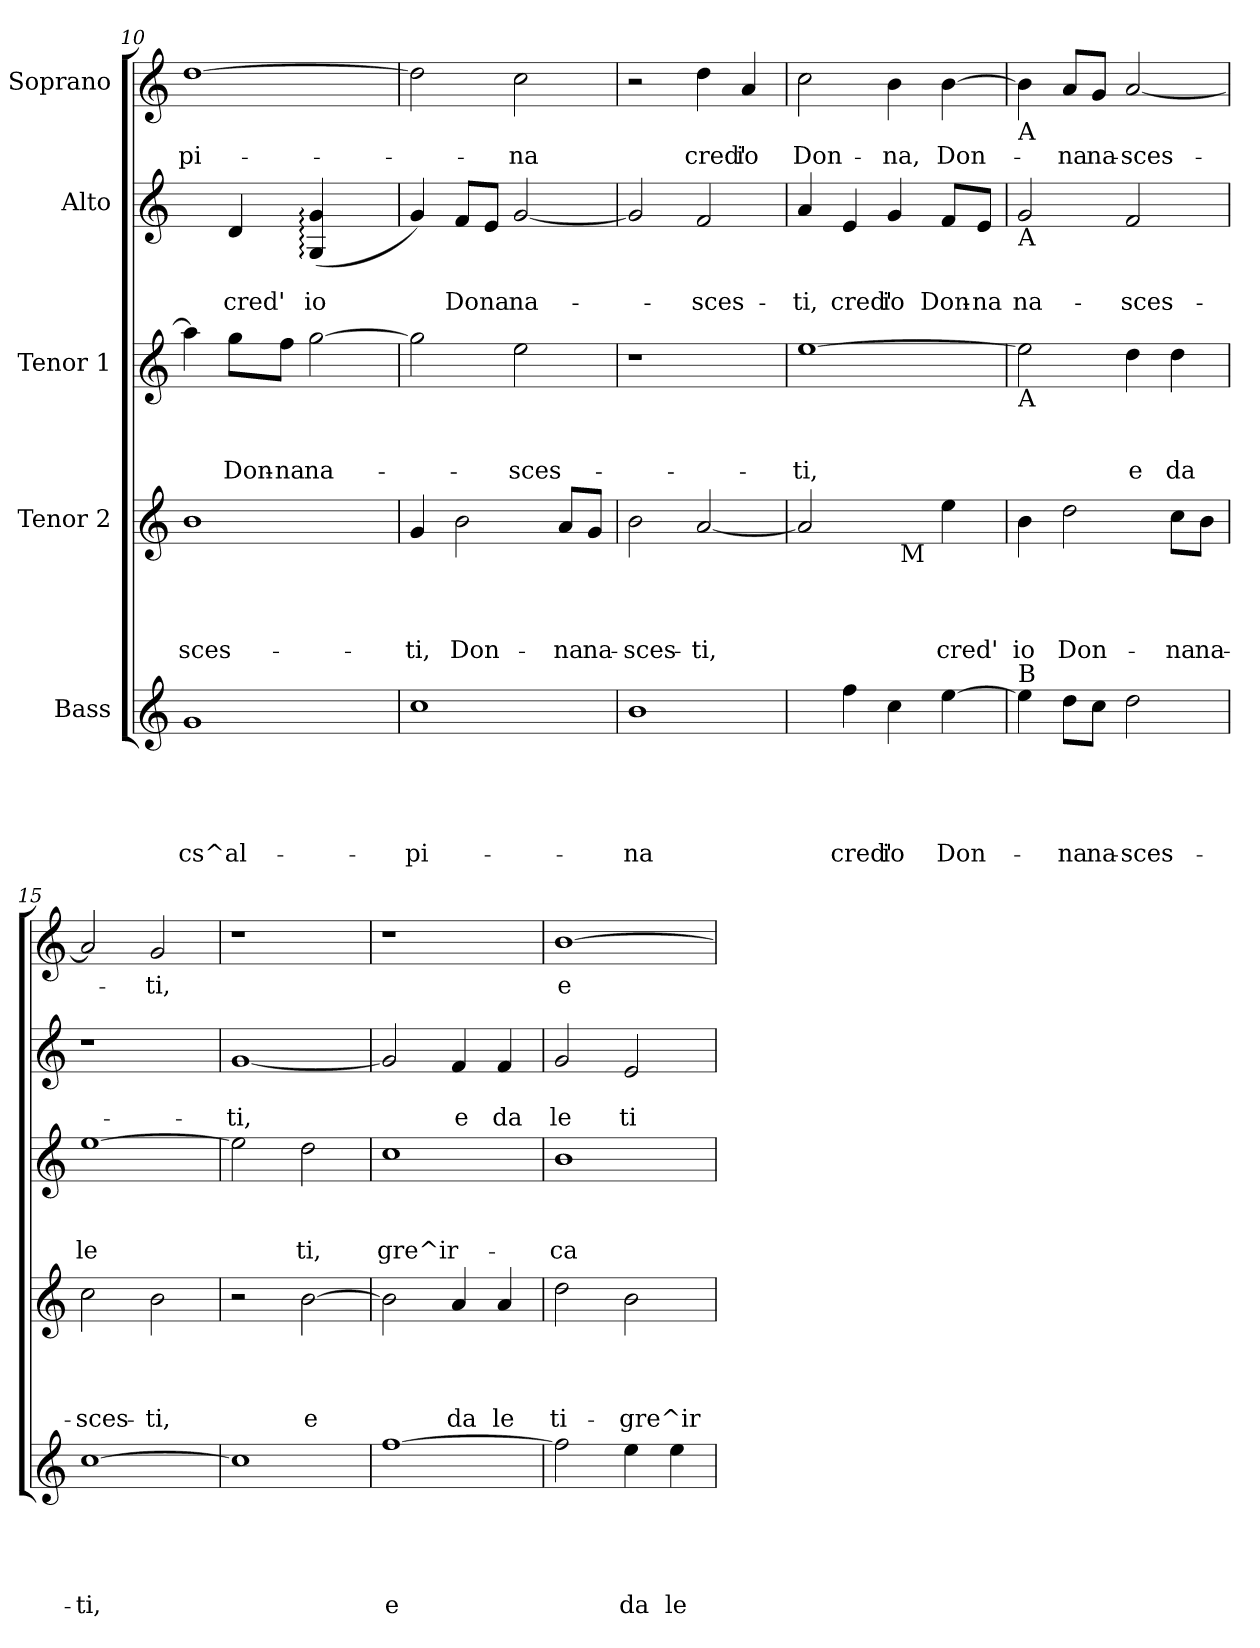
**kern	**text	**text	**text	**text	**text	**kern	**text	**text	**text	**text	**kern	**text	**text	**text	**kern	**text	**text	**kern	**text
*part5	*part5	*part5	*part5	*part5	*part5	*part4	*part4	*part4	*part4	*part4	*part3	*part3	*part3	*part3	*part2	*part2	*part2	*part1	*part1
*staff5	*staff5	*staff5	*staff5	*staff5	*staff5	*staff4	*staff4	*staff4	*staff4	*staff4	*staff3	*staff3	*staff3	*staff3	*staff2	*staff2	*staff2	*staff1	*staff1
*I"Bass	*	*	*	*	*	*I"Tenor 2	*	*	*	*	*I"Tenor 1	*	*	*	*I"Alto	*	*	*I"Soprano	*
*clefG2	*	*	*	*	*	*clefG2	*	*	*	*	*clefG2	*	*	*	*clefG2	*	*	*clefG2	*
*k[]	*	*	*	*	*	*k[]	*	*	*	*	*k[]	*	*	*	*k[]	*	*	*k[]	*
*C:	*	*	*	*	*	*C:	*	*	*	*	*C:	*	*	*	*C:	*	*	*C:	*
=10	=10	=10	=10	=10	=10	=10	=10	=10	=10	=10	=10	=10	=10	=10	=10	=10	=10	=10	=10
!	!	!	!	!	!LO:LY:b	!	!	!	!	!LO:LY:b	!	!	!	!	!	!	!	!	!LO:LY:b
1g	.	.	.	.	-cs^al-	1b	.	.	.	-sces-	4aa\]	.	.	.	4ryy	.	.	[>1dd	-pi-
!	!	!	!	!	!	!	!	!	!	!	!	!	!	!LO:LY:b	!	!	!LO:LY:b	!	!
.	.	.	.	.	.	.	.	.	.	.	8gg\L	.	.	Don-	4d/	.	cred'	.	.
!	!	!	!	!	!	!	!	!	!	!	!	!	!	!LO:LY:b	!	!	!	!	!
.	.	.	.	.	.	.	.	.	.	.	8ff\J	.	.	-na	.	.	.	.	.
!	!	!	!	!	!	!	!	!	!	!	!	!	!	!LO:LY:b	!	!	!LO:LY:b	!	!
.	.	.	.	.	.	.	.	.	.	.	[>2gg\	.	.	na-	(<4G/: 4g/:	.	io	.	.
.	.	.	.	.	.	.	.	.	.	.	.	.	.	.	4ryy	.	.	.	.
=11	=11	=11	=11	=11	=11	=11	=11	=11	=11	=11	=11	=11	=11	=11	=11	=11	=11	=11	=11
!	!	!	!	!	!LO:LY:b	!	!	!	!	!LO:LY:b	!	!	!	!	!	!	!	!	!
1cc	.	.	.	.	-pi-	4g/	.	.	.	-ti,	2gg\]	.	.	.	4g/)	.	.	2dd\]	.
!	!	!	!	!	!	!	!	!	!	!LO:LY:b	!	!	!	!	!	!	!LO:LY:b	!	!
.	.	.	.	.	.	2b\	.	.	.	Don-	.	.	.	.	8f/L	.	Do	.	.
!	!	!	!	!	!	!	!	!	!	!	!	!	!	!	!	!	!LO:LY:b	!	!
.	.	.	.	.	.	.	.	.	.	.	.	.	.	.	8e/J	.	na	.	.
!	!	!	!	!	!	!	!	!	!	!	!	!	!	!LO:LY:b	!	!	!LO:LY:b	!	!LO:LY:b
.	.	.	.	.	.	.	.	.	.	.	2ee\	.	.	-sces-	[<2g/	.	na-	2cc\	-na
!	!	!	!	!	!	!	!	!	!	!LO:LY:b	!	!	!	!	!	!	!	!	!
.	.	.	.	.	.	8a/L	.	.	.	-na	.	.	.	.	.	.	.	.	.
!	!	!	!	!	!	!	!	!	!	!LO:LY:b	!	!	!	!	!	!	!	!	!
.	.	.	.	.	.	8g/J	.	.	.	na-	.	.	.	.	.	.	.	.	.
=12	=12	=12	=12	=12	=12	=12	=12	=12	=12	=12	=12	=12	=12	=12	=12	=12	=12	=12	=12
!	!	!	!	!	!LO:LY:b	!	!	!	!	!LO:LY:b	!	!	!	!	!	!	!	!	!
1b	.	.	.	.	-na	2b\	.	.	.	-sces-	1r	.	.	.	2g/]	.	.	2r	.
!	!	!	!	!	!	!	!	!	!	!LO:LY:b	!	!	!	!	!	!	!LO:LY:b	!	!LO:LY:b
.	.	.	.	.	.	[<2a/	.	.	.	-ti,	.	.	.	.	2f/	.	-sces-	4dd\	cred'
!	!	!	!	!	!	!	!	!	!	!	!	!	!	!	!	!	!	!	!LO:LY:b
.	.	.	.	.	.	.	.	.	.	.	.	.	.	.	.	.	.	4a/	io
=13	=13	=13	=13	=13	=13	=13	=13	=13	=13	=13	=13	=13	=13	=13	=13	=13	=13	=13	=13
!	!	!	!	!	!	!	!	!	!	!	!	!	!	!LO:LY:b	!	!	!LO:LY:b	!	!LO:LY:b
*	*	*	*	*	*	*^	*	*	*	*	*	*	*	*	*	*	*	*	*
4ryy	.	.	.	.	.	2a/]	2ryy	.	.	.	.	[<1ee	.	.	-ti,	4a/	.	-ti,	2cc\	Don-
!	!	!	!	!	!LO:LY:b	!	!	!	!	!	!	!	!	!	!	!	!	!LO:LY:b	!	!
4ff\	.	.	.	.	cred'	.	.	.	.	.	.	.	.	.	.	4e/	.	cred'	.	.
!	!	!	!	!	!LO:LY:b	!	!	!	!	!	!	!	!	!	!	!	!	!LO:LY:b	!	!LO:LY:b
4cc:\	.	.	.	.	io	4ryy	32ryy	.	.	.	.	.	.	.	.	4g/	.	io	4b\	-na,
!	!	!	!	!	!	!	!LO:TX:b:t=M	!	!	!	!	!	!	!	!	!	!	!	!	!
.	.	.	.	.	.	.	4...ryy	.	.	.	.	.	.	.	.	.	.	.	.	.
!	!	!	!	!	!LO:LY:b	!	!	!	!	!	!LO:LY:b	!	!	!	!	!	!	!LO:LY:b	!	!LO:LY:b
[<4ee\	.	.	.	.	Don-	4ee\	.	.	.	.	cred'	.	.	.	.	8f/L	.	Don-	[<4b\	Don-
!	!	!	!	!	!	!	!	!	!	!	!	!	!	!	!	!	!	!LO:LY:b	!	!
.	.	.	.	.	.	.	.	.	.	.	.	.	.	.	.	8e/J	.	-na	.	.
!!LO:PB:g=z
=14	=14	=14	=14	=14	=14	=14	=14	=14	=14	=14	=14	=14	=14	=14	=14	=14	=14	=14	=14	=14
!	!	!	!	!	!	!	!	!	!	!	!	!	!	!	!	!	!	!	!LO:TX:b:t=A	!
!	!	!	!	!	!	!	!	!	!	!	!	!	!	!	!	!LO:TX:b:t=A	!	!	!	!
!	!	!	!	!	!	!	!	!	!	!	!	!LO:TX:b:t=A	!	!	!	!	!	!	!	!
!	!	!	!	!	!	!LO:TX:b:t=A	!	!	!	!	!	!	!	!	!	!	!	!	!	!
!LO:TX:a:t=B	!	!	!	!	!	!	!	!	!	!	!	!	!	!	!	!	!	!	!	!
!	!	!	!	!	!	!	!	!	!	!	!LO:LY:b	!	!	!	!	!	!	!LO:LY:b	!	!
*	*	*	*	*	*	*v	*v	*	*	*	*	*	*	*	*	*	*	*	*	*
4ee\]	.	.	.	.	.	4b\	.	.	.	io	2ee\]	.	.	.	2g/	.	na-	4b\]	.
!	!	!	!	!	!LO:LY:b	!	!	!	!	!LO:LY:b	!	!	!	!	!	!	!	!	!LO:LY:b
8dd\L	.	.	.	.	-na	2dd\	.	.	.	Don-	.	.	.	.	.	.	.	8a/L	-na
!	!	!	!	!	!LO:LY:b	!	!	!	!	!	!	!	!	!	!	!	!	!	!LO:LY:b
8cc\J	.	.	.	.	na-	.	.	.	.	.	.	.	.	.	.	.	.	8g/J	na-
!	!	!	!	!	!LO:LY:b	!	!	!	!	!	!	!	!	!LO:LY:b	!	!	!LO:LY:b	!	!LO:LY:b
2dd\	.	.	.	.	-sces-	.	.	.	.	.	4dd\	.	.	e	2f/	.	-sces-	[<2a/	-sces-
!	!	!	!	!	!	!	!	!	!	!LO:LY:b	!	!	!	!LO:LY:b	!	!	!	!	!
.	.	.	.	.	.	8cc\L	.	.	.	-na	4dd\	.	.	da	.	.	.	.	.
!	!	!	!	!	!	!	!	!	!	!LO:LY:b	!	!	!	!	!	!	!	!	!
.	.	.	.	.	.	8b\J	.	.	.	na-	.	.	.	.	.	.	.	.	.
=15	=15	=15	=15	=15	=15	=15	=15	=15	=15	=15	=15	=15	=15	=15	=15	=15	=15	=15	=15
!	!	!	!	!	!LO:LY:b	!	!	!	!	!LO:LY:b	!	!	!	!LO:LY:b	!	!	!	!	!
[>1cc	.	.	.	.	-ti,	2cc\	.	.	.	-sces-	[>1ee	.	.	le	1r	.	.	2a/]	.
!	!	!	!	!	!	!	!	!	!	!LO:LY:b	!	!	!	!	!	!	!	!	!LO:LY:b
.	.	.	.	.	.	2b\	.	.	.	-ti,	.	.	.	.	.	.	.	2g/	-ti,
=16	=16	=16	=16	=16	=16	=16	=16	=16	=16	=16	=16	=16	=16	=16	=16	=16	=16	=16	=16
!	!	!	!	!	!	!	!	!	!	!	!	!	!	!	!	!	!LO:LY:b	!	!
1cc]	.	.	.	.	.	2r	.	.	.	.	2ee\]	.	.	.	[<1g	.	-ti,	1r	.
!	!	!	!	!	!	!	!	!	!	!LO:LY:b	!	!	!	!LO:LY:b	!	!	!	!	!
.	.	.	.	.	.	[>2b\	.	.	.	e	2dd\	.	.	ti,	.	.	.	.	.
=17	=17	=17	=17	=17	=17	=17	=17	=17	=17	=17	=17	=17	=17	=17	=17	=17	=17	=17	=17
!	!	!	!	!	!LO:LY:b	!	!	!	!	!	!	!	!	!LO:LY:b	!	!	!	!	!
[>1ff	.	.	.	.	e	2b\]	.	.	.	.	1cc	.	.	gre^ir-	2g/]	.	.	1r	.
!	!	!	!	!	!	!	!	!	!	!LO:LY:b	!	!	!	!	!	!	!LO:LY:b	!	!
.	.	.	.	.	.	4a/	.	.	.	da	.	.	.	.	4f/	.	e	.	.
!	!	!	!	!	!	!	!	!	!	!LO:LY:b	!	!	!	!	!	!	!LO:LY:b	!	!
.	.	.	.	.	.	4a/	.	.	.	le	.	.	.	.	4f/	.	da	.	.
=18	=18	=18	=18	=18	=18	=18	=18	=18	=18	=18	=18	=18	=18	=18	=18	=18	=18	=18	=18
!	!	!	!	!	!	!	!	!	!	!LO:LY:b	!	!	!	!LO:LY:b	!	!	!LO:LY:b	!	!LO:LY:b
2ff\]	.	.	.	.	.	2dd\	.	.	.	ti-	1b	.	.	-ca-	2g/	.	le	[>1b	e
!	!	!	!	!	!LO:LY:b	!	!	!	!	!LO:LY:b	!	!	!	!	!	!	!LO:LY:b	!	!
4ee\	.	.	.	.	da	2b\	.	.	.	-gre^ir-	.	.	.	.	2e/	.	ti-	.	.
!	!	!	!	!	!LO:LY:b	!	!	!	!	!	!	!	!	!	!	!	!	!	!
4ee\	.	.	.	.	le	.	.	.	.	.	.	.	.	.	.	.	.	.	.
=	=	=	=	=	=	=	=	=	=	=	=	=	=	=	=	=	=	=	=
*-	*-	*-	*-	*-	*-	*-	*-	*-	*-	*-	*-	*-	*-	*-	*-	*-	*-	*-	*-
